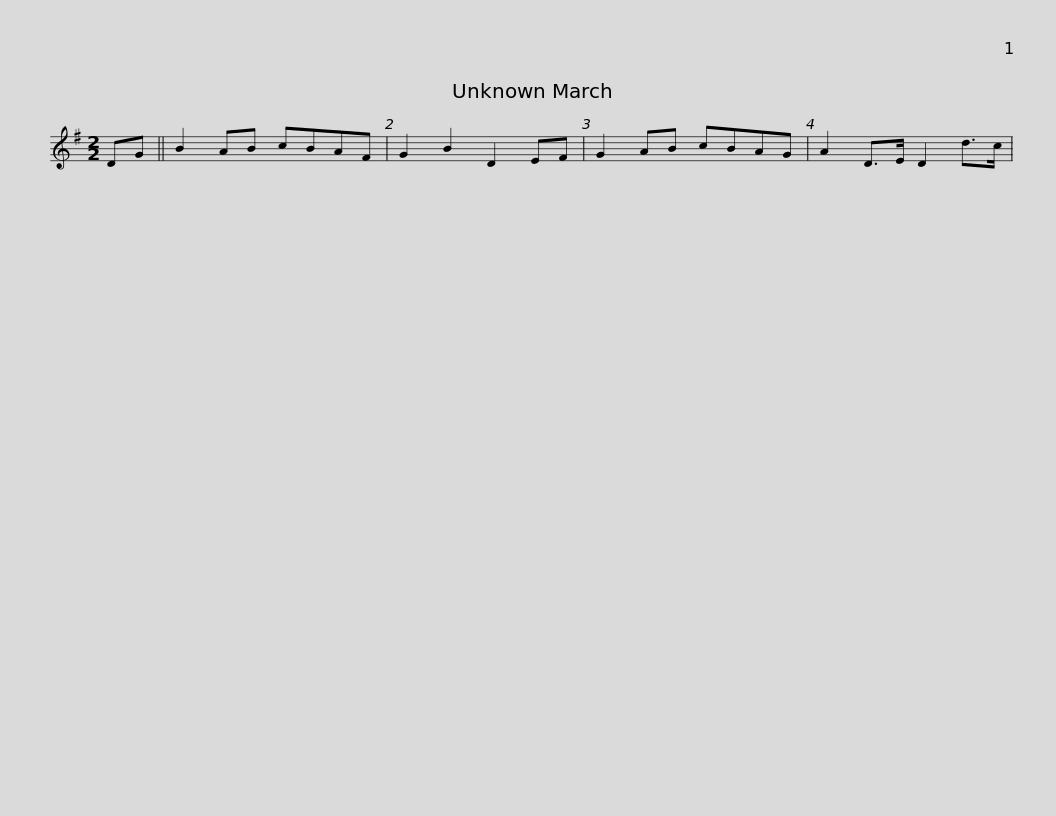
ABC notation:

X:1
L:1/8
M:2/2
I:linebreak $
K:G
V:1 treble
V:1
 DG || B2 AB cBAF | G2 B2 D2 EF | G2 AB cBAG | A2 D>E D2 d>c | %5
